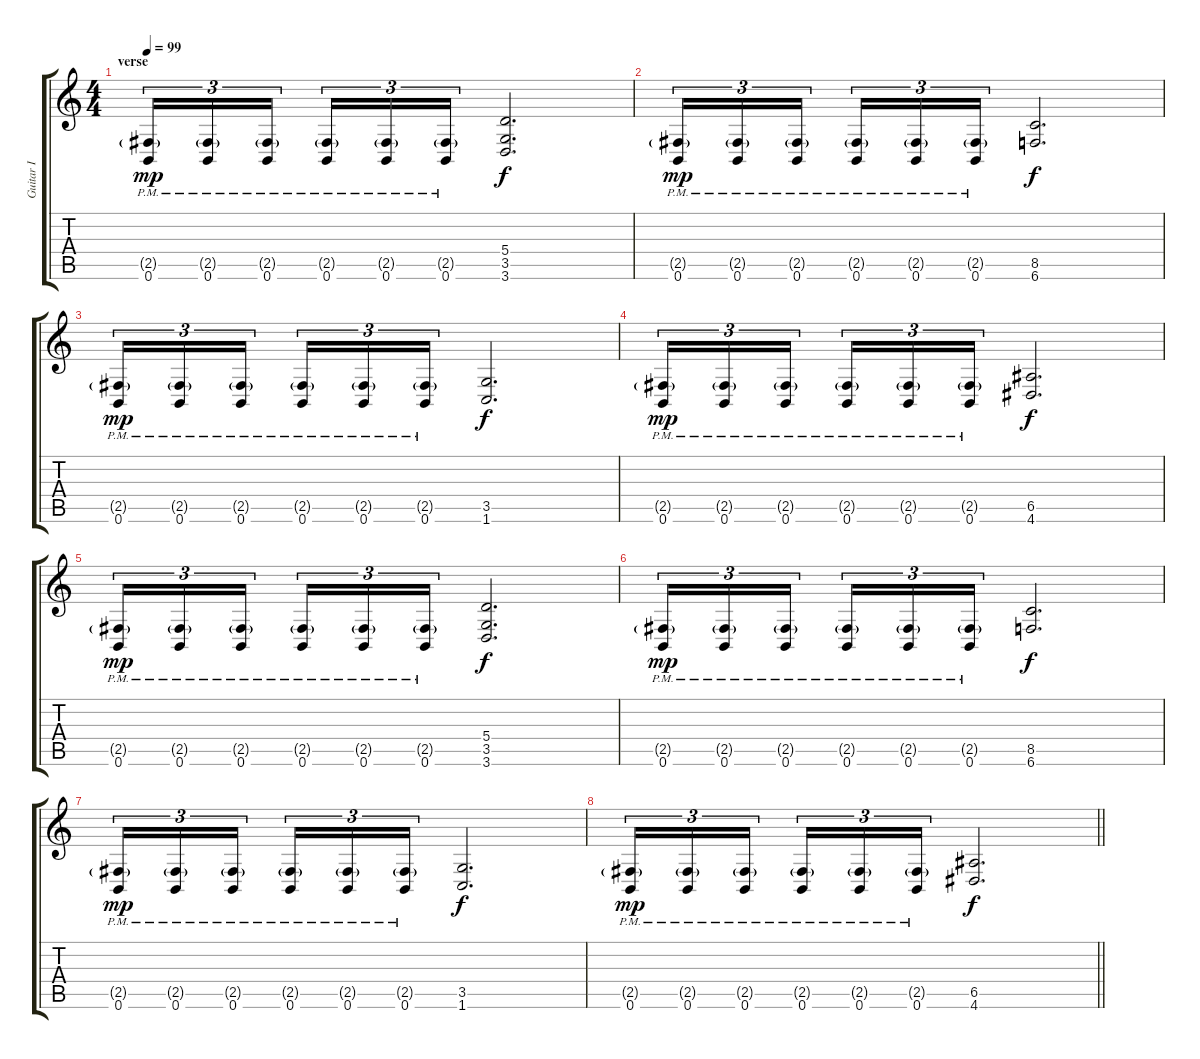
\track ("Guitar I" "Guitar I") {instrument distortionguitar}
\staff {score tabs}
\tuning (B3 Gb3 D3 A2 E2 B1) {hide}
\ts (4 4)
\section ("" "verse")
\tempo 99
\clef g2
\ks c
(2.5{g pm} 0.6{pm}).16{tu (3 2) dy mp} (2.5{g pm} 0.6{pm}).16{tu (3 2)} (2.5{g pm} 0.6{pm}).16{tu (3 2) beam splitsecondary} (2.5{g pm} 0.6{pm}).16{tu (3 2)} (2.5{g pm} 0.6{pm}).16{tu (3 2)} (2.5{g pm} 0.6{pm}).16{tu (3 2)} (5.4 3.5 3.6).2{d dy f} |
(2.5{g pm} 0.6{pm}).16{tu (3 2) dy mp} (2.5{g pm} 0.6{pm}).16{tu (3 2)} (2.5{g pm} 0.6{pm}).16{tu (3 2) beam splitsecondary} (2.5{g pm} 0.6{pm}).16{tu (3 2)} (2.5{g pm} 0.6{pm}).16{tu (3 2)} (2.5{g pm} 0.6{pm}).16{tu (3 2)} (8.5 6.6).2{d dy f} |
(2.5{g pm} 0.6{pm}).16{tu (3 2) dy mp} (2.5{g pm} 0.6{pm}).16{tu (3 2)} (2.5{g pm} 0.6{pm}).16{tu (3 2) beam splitsecondary} (2.5{g pm} 0.6{pm}).16{tu (3 2)} (2.5{g pm} 0.6{pm}).16{tu (3 2)} (2.5{g pm} 0.6{pm}).16{tu (3 2)} (3.5 1.6).2{d dy f} |
(2.5{g pm} 0.6{pm}).16{tu (3 2) dy mp} (2.5{g pm} 0.6{pm}).16{tu (3 2)} (2.5{g pm} 0.6{pm}).16{tu (3 2) beam splitsecondary} (2.5{g pm} 0.6{pm}).16{tu (3 2)} (2.5{g pm} 0.6{pm}).16{tu (3 2)} (2.5{g pm} 0.6{pm}).16{tu (3 2)} (6.5 4.6).2{d dy f} |
(2.5{g pm} 0.6{pm}).16{tu (3 2) dy mp} (2.5{g pm} 0.6{pm}).16{tu (3 2)} (2.5{g pm} 0.6{pm}).16{tu (3 2) beam splitsecondary} (2.5{g pm} 0.6{pm}).16{tu (3 2)} (2.5{g pm} 0.6{pm}).16{tu (3 2)} (2.5{g pm} 0.6{pm}).16{tu (3 2)} (5.4 3.5 3.6).2{d dy f} |
(2.5{g pm} 0.6{pm}).16{tu (3 2) dy mp} (2.5{g pm} 0.6{pm}).16{tu (3 2)} (2.5{g pm} 0.6{pm}).16{tu (3 2) beam splitsecondary} (2.5{g pm} 0.6{pm}).16{tu (3 2)} (2.5{g pm} 0.6{pm}).16{tu (3 2)} (2.5{g pm} 0.6{pm}).16{tu (3 2)} (8.5 6.6).2{d dy f} |
(2.5{g pm} 0.6{pm}).16{tu (3 2) dy mp} (2.5{g pm} 0.6{pm}).16{tu (3 2)} (2.5{g pm} 0.6{pm}).16{tu (3 2) beam splitsecondary} (2.5{g pm} 0.6{pm}).16{tu (3 2)} (2.5{g pm} 0.6{pm}).16{tu (3 2)} (2.5{g pm} 0.6{pm}).16{tu (3 2)} (3.5 1.6).2{d dy f} |
\barLineRight lightlight
(2.5{g pm} 0.6{pm}).16{tu (3 2) dy mp} (2.5{g pm} 0.6{pm}).16{tu (3 2)} (2.5{g pm} 0.6{pm}).16{tu (3 2) beam splitsecondary} (2.5{g pm} 0.6{pm}).16{tu (3 2)} (2.5{g pm} 0.6{pm}).16{tu (3 2)} (2.5{g pm} 0.6{pm}).16{tu (3 2)} (6.5 4.6).2{d dy f}
